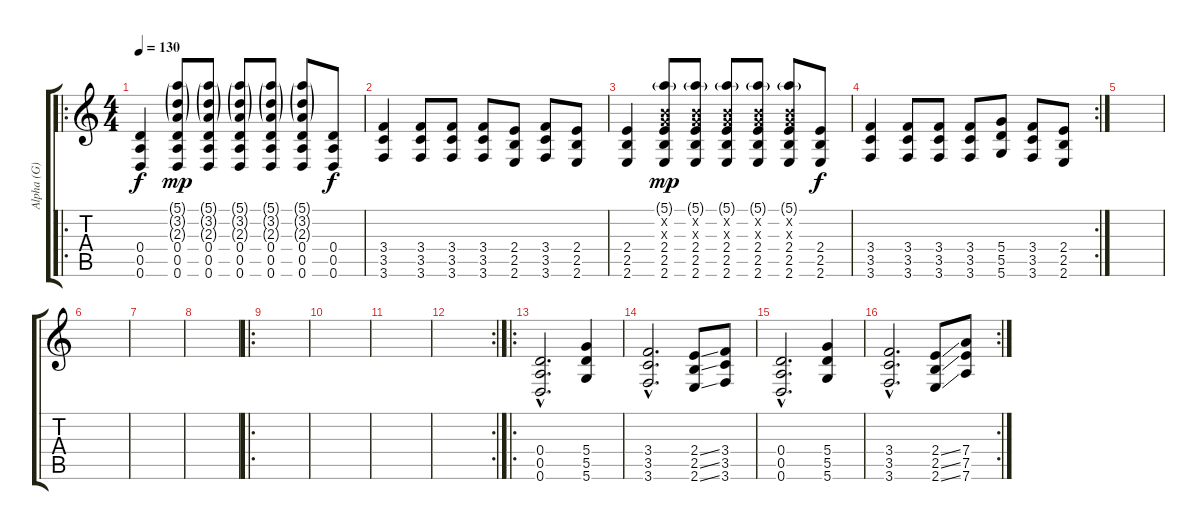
\track ("Alpha (G)" "Alpha (G)") {instrument distortionguitar}
\staff {score tabs}
\tuning (E4 B3 G3 D3 A2 D2) {hide}
\ro
\ts (4 4)
\tempo 130
\clef g2
\ks c
(0.4 0.5 0.6).4{dy f instrument distortionguitar} (5.1{g} 3.2{g} 2.3{g} 0.4 0.5 0.6).8{dy mp} (5.1{g} 3.2{g} 2.3{g} 0.4 0.5 0.6).8 (5.1{g} 3.2{g} 2.3{g} 0.4 0.5 0.6).8 (5.1{g} 3.2{g} 2.3{g} 0.4 0.5 0.6).8 (5.1{g} 3.2{g} 2.3{g} 0.4 0.5 0.6).8 (0.4 0.5 0.6).8{dy f} |
(3.4 3.5 3.6).4 (3.4 3.5 3.6).8 (3.4 3.5 3.6).8 (3.4 3.5 3.6).8 (2.4 2.5 2.6).8 (3.4 3.5 3.6).8 (2.4 2.5 2.6).8 |
(2.4 2.5 2.6).4 (5.1{g} 0.2{x} 0.3{x} 2.4 2.5 2.6).8{dy mp} (5.1{g} 0.2{x} 0.3{x} 2.4 2.5 2.6).8 (5.1{g} 0.2{x} 0.3{x} 2.4 2.5 2.6).8 (5.1{g} 0.2{x} 0.3{x} 2.4 2.5 2.6).8 (5.1{g} 0.2{x} 0.3{x} 2.4 2.5 2.6).8 (2.4 2.5 2.6).8{dy f} |
\rc 2
(3.4 3.5 3.6).4 (3.4 3.5 3.6).8 (3.4 3.5 3.6).8 (3.4 3.5 3.6).8 (5.4 5.5 5.6).8 (3.4 3.5 3.6).8 (2.4 2.5 2.6).8 |
|
|
|
|
\ro
|
|
|
\rc 2
|
\ro
(0.4{hac} 0.5{hac} 0.6{hac}).2{d} (5.4 5.5 5.6).4 |
(3.4{hac} 3.5{hac} 3.6{hac}).2{d} (2.4{ss} 2.5{ss} 2.6{ss}).8 (3.4 3.5 3.6).8 |
(0.4{hac} 0.5{hac} 0.6{hac}).2{d} (5.4 5.5 5.6).4 |
\rc 2
(3.4{hac} 3.5{hac} 3.6{hac}).2{d} (2.4{ss} 2.5{ss} 2.6{ss}).8 (7.4 7.5 7.6).8
